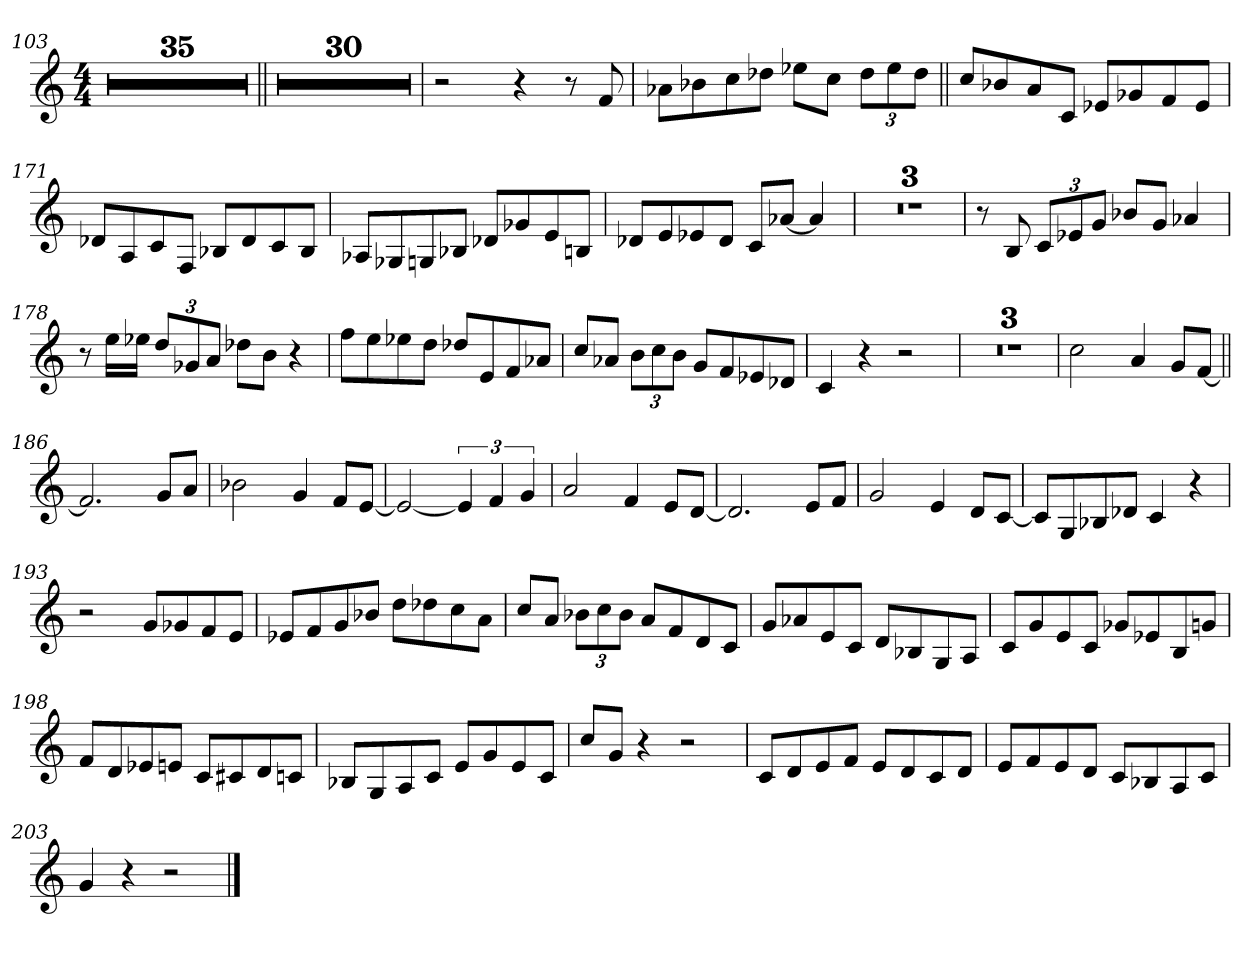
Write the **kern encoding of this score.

**kern
*part1
*staff1
*clefG2
*k[]
*M4/4
=103
1r
=104
1r
=105
1r
=106
1r
=107
1r
=108
1r
=109
1r
=110
1r
=111
1r
=112
1r
=113
1r
=114
1r
=115
1r
=116
1r
=117
1r
=118
1r
=119
1r
=120
1r
=121
1r
=122
1r
=123
1r
=124
1r
=125
1r
=126
1r
=127
1r
=128
1r
=129
1r
=130
1r
=131
1r
=132
1r
=133
1r
=134
1r
=135
1r
=136
1r
=137
1r
=138||
1r
=139
1r
=140
1r
=141
1r
=142
1r
=143
1r
=144
1r
=145
1r
=146
1r
=147
1r
=148
1r
=149
1r
=150
1r
=151
1r
=152
1r
=153
1r
=154
1r
=155
1r
=156
1r
=157
1r
=158
1r
=159
1r
=160
1r
=161
1r
=162
1r
=163
1r
=164
1r
=165
1r
=166
1r
=167
1r
=168
2r
4r
8r
8f/
=169
8a-X\L
8b-X\
8cc\
8dd-X\J
8ee-X\L
8cc\J
12dd-\L
12ee-\
12dd-\J
=170||
8cc/L
8b-X/
8a/
8c/J
8e-X/L
8g-X/
8f/
8e-/J
=171
8d-X/L
8A/
8c/
8F/J
8B-X/L
8d-/
8c/
8B-/J
=172
8A-X/L
8G-X/
8Gn/
8B-X/J
8d-X/L
8g-X/
8e/
8Bn/J
=173
8d-X/L
8e/
8e-X/
8d-/J
8c/L
[8a-X/J
4a-/]
=174
1r
=175
1r
=176
1r
=177
8r
8B/
12c/L
12e-X/
12g/J
8b-X/L
8g/J
4a-X/
=178
8r
16ee\LL
16ee-X\JJ
12dd/L
12g-X/
12a/J
8dd-X\L
8b\J
4r
=179
8ff\L
8ee\
8ee-X\
8dd\J
8dd-X/L
8e/
8f/
8a-X/J
=180
8cc/L
8a-X/J
12b\L
12cc\
12b\J
8g/L
8f/
8e-X/
8d-X/J
=181
4c/
4r
2r
=182
1r
=183
1r
=184
1r
=185
2cc\
4a/
8g/L
[8f/J
=186||
2.f/]
8g/L
8a/J
=187
2b-X\
4g/
8f/L
[8e/J
=188
2e/_
6e/]
6f/
6g/
=189
2a/
4f/
8e/L
[8d/J
=190
2.d/]
8e/L
8f/J
=191
2g/
4e/
8d/L
[8c/J
=192
8c/L]
8G/
8B-X/
8d-X/J
4c/
4r
=193
2r
8g/L
8g-X/
8f/
8e/J
=194
8e-X/L
8f/
8g/
8b-X/J
8dd\L
8dd-X\
8cc\
8a\J
=195
8cc/L
8a/J
12b-X\L
12cc\
12b-\J
8a/L
8f/
8d/
8c/J
=196
8g/L
8a-X/
8e/
8c/J
8d/L
8B-X/
8G/
8A/J
=197
8c/L
8g/
8e/
8c/J
8g-X/L
8e-X/
8B/
8gn/J
=198
8f/L
8d/
8e-X/
8en/J
8c/L
8c#X/
8d/
8cn/J
=199
8B-X/L
8G/
8A/
8c/J
8e/L
8g/
8e/
8c/J
=200
8cc/L
8g/J
4r
2r
=201
8c/L
8d/
8e/
8f/J
8e/L
8d/
8c/
8d/J
=202
8e/L
8f/
8e/
8d/J
8c/L
8B-X/
8A/
8c/J
=203
4g/
4r
2r
==
*-
